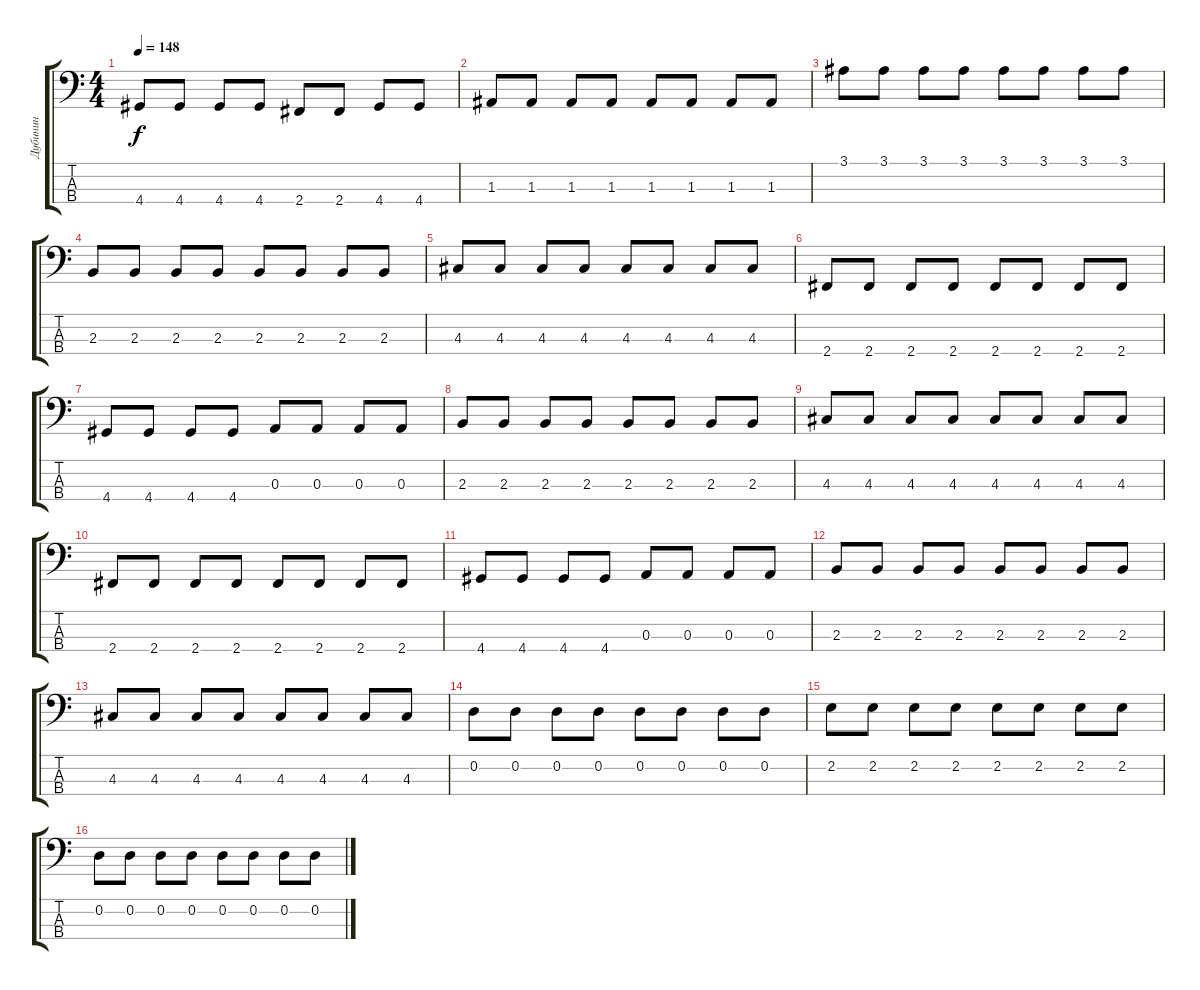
\track ("Дубинин" "Дубинин") {instrument electricbassfinger}
\staff {score tabs}
\tuning (G2 D2 A1 E1) {hide}
\ts (4 4)
\tempo 148
\clef f4
\ks c
4.4.8{dy f} 4.4.8 4.4.8 4.4.8 2.4.8 2.4.8 4.4.8 4.4.8 |
1.3.8 1.3.8 1.3.8 1.3.8 1.3.8 1.3.8 1.3.8 1.3.8 |
3.1.8 3.1.8 3.1.8 3.1.8 3.1.8 3.1.8 3.1.8 3.1.8 |
2.3.8 2.3.8 2.3.8 2.3.8 2.3.8 2.3.8 2.3.8 2.3.8 |
4.3.8 4.3.8 4.3.8 4.3.8 4.3.8 4.3.8 4.3.8 4.3.8 |
2.4.8 2.4.8 2.4.8 2.4.8 2.4.8 2.4.8 2.4.8 2.4.8 |
4.4.8 4.4.8 4.4.8 4.4.8 0.3.8 0.3.8 0.3.8 0.3.8 |
2.3.8 2.3.8 2.3.8 2.3.8 2.3.8 2.3.8 2.3.8 2.3.8 |
4.3.8 4.3.8 4.3.8 4.3.8 4.3.8 4.3.8 4.3.8 4.3.8 |
2.4.8 2.4.8 2.4.8 2.4.8 2.4.8 2.4.8 2.4.8 2.4.8 |
4.4.8 4.4.8 4.4.8 4.4.8 0.3.8 0.3.8 0.3.8 0.3.8 |
2.3.8 2.3.8 2.3.8 2.3.8 2.3.8 2.3.8 2.3.8 2.3.8 |
4.3.8 4.3.8 4.3.8 4.3.8 4.3.8 4.3.8 4.3.8 4.3.8 |
0.2.8 0.2.8 0.2.8 0.2.8 0.2.8 0.2.8 0.2.8 0.2.8 |
2.2.8 2.2.8 2.2.8 2.2.8 2.2.8 2.2.8 2.2.8 2.2.8 |
0.2.8 0.2.8 0.2.8 0.2.8 0.2.8 0.2.8 0.2.8 0.2.8
